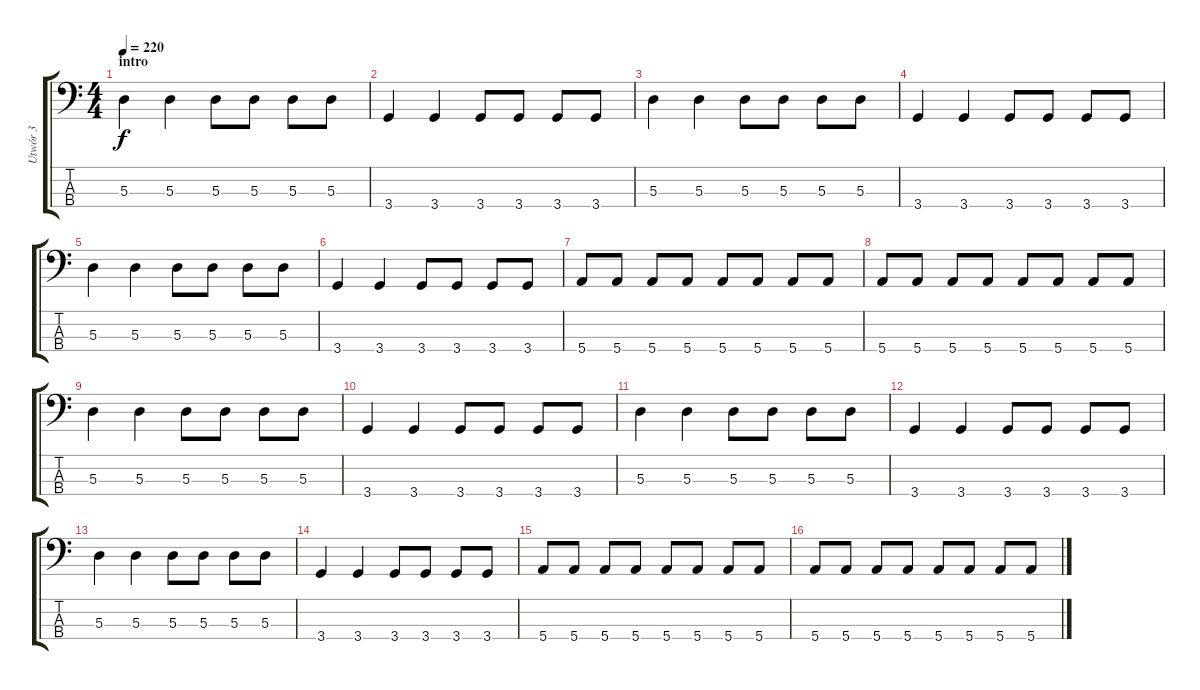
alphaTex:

\track ("Utwór 3" "Utwór 3") {instrument electricbasspick}
\staff {score tabs}
\tuning (G2 D2 A1 E1) {hide}
\ts (4 4)
\section ("" "intro")
\tempo 220
\clef f4
\ks c
5.3.4{dy f} 5.3.4 5.3.8 5.3.8 5.3.8 5.3.8 |
3.4.4 3.4.4 3.4.8 3.4.8 3.4.8 3.4.8 |
5.3.4 5.3.4 5.3.8 5.3.8 5.3.8 5.3.8 |
3.4.4 3.4.4 3.4.8 3.4.8 3.4.8 3.4.8 |
5.3.4 5.3.4 5.3.8 5.3.8 5.3.8 5.3.8 |
3.4.4 3.4.4 3.4.8 3.4.8 3.4.8 3.4.8 |
5.4.8 5.4.8 5.4.8 5.4.8 5.4.8 5.4.8 5.4.8 5.4.8 |
5.4.8 5.4.8 5.4.8 5.4.8 5.4.8 5.4.8 5.4.8 5.4.8 |
5.3.4 5.3.4 5.3.8 5.3.8 5.3.8 5.3.8 |
3.4.4 3.4.4 3.4.8 3.4.8 3.4.8 3.4.8 |
5.3.4 5.3.4 5.3.8 5.3.8 5.3.8 5.3.8 |
3.4.4 3.4.4 3.4.8 3.4.8 3.4.8 3.4.8 |
5.3.4 5.3.4 5.3.8 5.3.8 5.3.8 5.3.8 |
3.4.4 3.4.4 3.4.8 3.4.8 3.4.8 3.4.8 |
5.4.8 5.4.8 5.4.8 5.4.8 5.4.8 5.4.8 5.4.8 5.4.8 |
5.4.8 5.4.8 5.4.8 5.4.8 5.4.8 5.4.8 5.4.8 5.4.8
